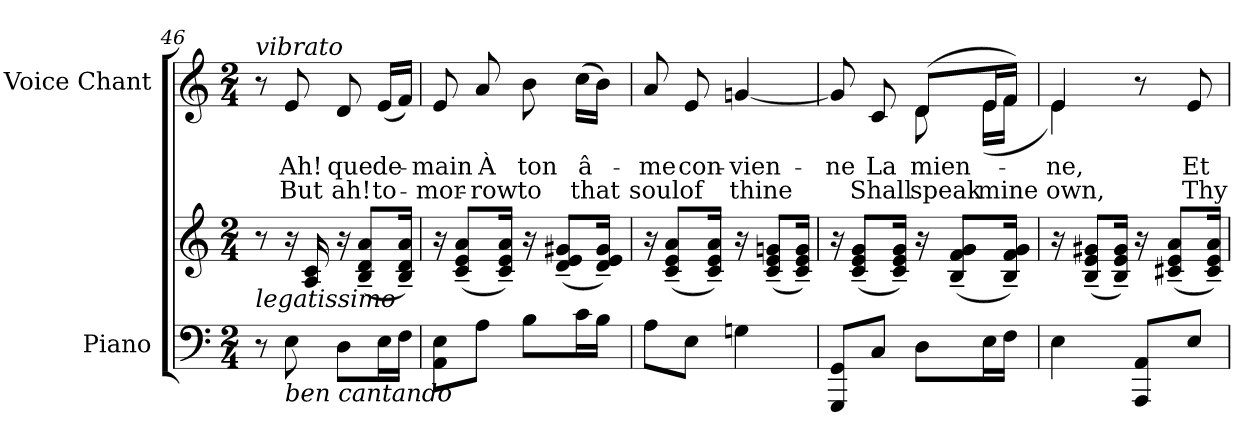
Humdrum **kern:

**kern	**kern	**kern	**text	**text
*part2	*part2	*part1	*part1	*part1
*staff3	*staff2	*staff1	*staff1	*staff1
*I"Piano	*	*I"Voice Chant	*	*
*I'Pno	*	*	*	*
!!LO:LB:g=z
*clefF4	*clefG2	*clefG2	*	*
*k[]	*k[]	*k[]	*	*
*M2/4	*M2/4	*M2/4	*	*
=46	=46	=46	=46	=46
!	!	!LO:TX:a:i:t=vibrato	!	!
!	!LO:TX:b:i:t=legatissimo	!	!	!
8r	8r	8r	.	.
!LO:TX:b:i:t=ben cantando	!	!	!	!
!	!	!	!LO:LY:b	!LO:LY:b
8E\	16r	8e/	Ah!	But
.	16A/ 16c/	.	.	.
!	!	!	!LO:LY:b	!LO:LY:b
8D\L	16r	8d/	que	ah!
.	(8B/~ 8d/~ 8a/~L	.	.	.
!	!	!	!LO:LY:b	!LO:LY:b
16E\L	.	(16e/LL	de-	to-
16F\JJ	16B/~ 16d/~ 16a/~Jk)	16f/JJ)	.	.
=47	=47	=47	=47	=47
!	!	!	!LO:LY:b	!LO:LY:b
8AA\ 8E\L	16r	8e/	-main	-mor-
.	(8c/~ 8e/~ 8a/~L	.	.	.
!	!	!	!LO:LY:b	!LO:LY:b
8A\J	.	8a/	À	-row
.	16c/~ 16e/~ 16a/~Jk)	.	.	.
!	!	!	!LO:LY:b	!LO:LY:b
8B\L	16r	8b\	ton	to
.	(8d/~ 8e/~ 8g#X/~L	.	.	.
!	!	!	!LO:LY:b	!LO:LY:b
16c\L	.	(16cc\LL	â-	-that
16B\JJ	16d/~ 16e/~ 16g#/~Jk)	16b\JJ)	.	.
=48	=48	=48	=48	=48
!	!	!	!LO:LY:b	!LO:LY:b
8A\L	16r	8a/	-me	soul
.	(8c/~ 8e/~ 8a/~L	.	.	.
!	!	!	!LO:LY:b	!LO:LY:b
8E\J	.	8e/	con-	of
.	16c/~ 16e/~ 16a/~Jk)	.	.	.
!	!	!	!LO:LY:b	!LO:LY:b
4Gn\	16r	[4gn/	-vien-	-thine
.	(8c/~ 8e/~ 8gn/~L	.	.	.
.	16c/~ 16e/~ 16g/~Jk)	.	.	.
!!LO:LB:g=z
=49	=49	=49	=49	=49
!	!	!	!LO:LY:b	!
*	*	*^	*	*
8GGG/ 8GG/L	16r	8g/]	4ryy	-ne	.
.	(8c/~ 8e/~ 8g/~L	.	.	.	.
!	!	!	!	!LO:LY:b	!LO:LY:b
8C/J	.	8c/	.	La	Shall
.	16c/~ 16e/~ 16g/~Jk)	.	.	.	.
!	!	!	!	!LO:LY:b	!LO:LY:b
8D\L	16r	(8d/L	8d\	mien-	speak
.	(8B/~ 8f/~ 8g/~L	.	.	.	.
!	!	!	!	!	!LO:LY:b
16E\L	.	16e/L	(16e\LL	.	-mine
16F\JJ	16B/~ 16f/~ 16g/~Jk)	16f/JJ)	16f\JJ	.	.
=50	=50	=50	=50	=50	=50
!	!	!	!	!LO:LY:b	!LO:LY:b
4E\	16r	4e/	4e\)	-ne,	own,
.	(8B/~ 8e/~ 8g#X/~L	.	.	.	.
.	16B/~ 16e/~ 16g#/~Jk)	.	.	.	.
8AAA/ 8AA/L	16r	8r	4ryy	.	.
.	(8c#X/~ 8e/~ 8a/~L	.	.	.	.
!	!	!	!	!LO:LY:b	!LO:LY:b
8E/J	.	8e/	.	Et	Thy
.	16c#/~ 16e/~ 16a/~Jk)	.	.	.	.
*	*	*v	*v	*	*
=	=	=	=	=
*-	*-	*-	*-	*-
